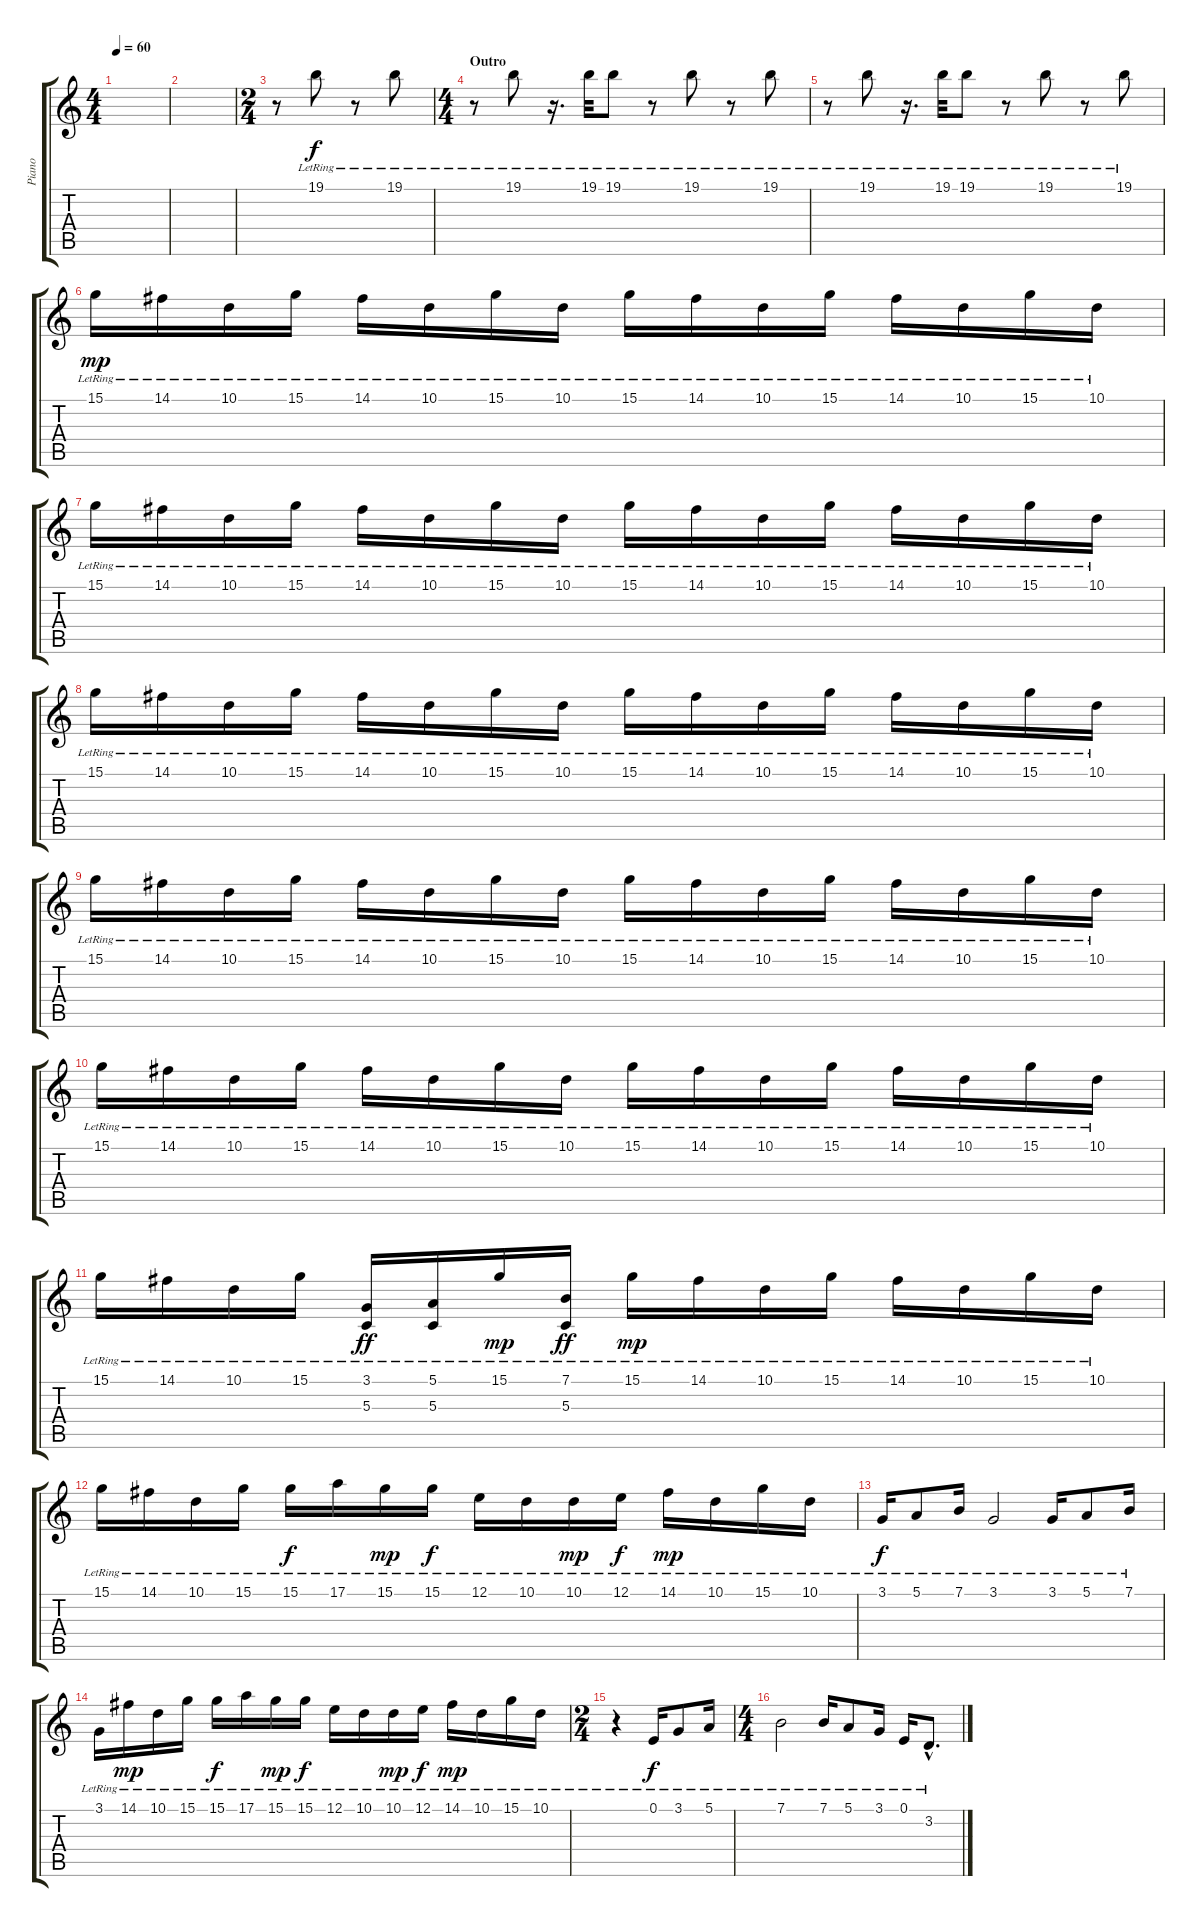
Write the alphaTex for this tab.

\track ("Piano" "Piano") {instrument brightacousticpiano}
\staff {score tabs}
\tuning (E4 B3 G3 D3 A2 E2) {hide}
\ts (4 4)
\tempo 60
\clef g2
\ks c
|
|
\ts (2 4)
r.8 19.1{lr}.8 r.8 19.1{lr}.8 |
\ts (4 4)
\section ("" "Outro")
r.8 19.1{lr}.8 r.16{d} 19.1{lr}.32 19.1{lr}.8 r.8 19.1{lr}.8 r.8 19.1{lr}.8 |
r.8 19.1{lr}.8 r.16{d} 19.1{lr}.32 19.1{lr}.8 r.8 19.1{lr}.8 r.8 19.1{lr}.8 |
15.1{lr}.16{dy mp} 14.1{lr}.16 10.1{lr}.16 15.1{lr}.16 14.1{lr}.16 10.1{lr}.16 15.1{lr}.16 10.1{lr}.16 15.1{lr}.16 14.1{lr}.16 10.1{lr}.16 15.1{lr}.16 14.1{lr}.16 10.1{lr}.16 15.1{lr}.16 10.1{lr}.16 |
15.1{lr}.16 14.1{lr}.16 10.1{lr}.16 15.1{lr}.16 14.1{lr}.16 10.1{lr}.16 15.1{lr}.16 10.1{lr}.16 15.1{lr}.16 14.1{lr}.16 10.1{lr}.16 15.1{lr}.16 14.1{lr}.16 10.1{lr}.16 15.1{lr}.16 10.1{lr}.16 |
15.1{lr}.16 14.1{lr}.16 10.1{lr}.16 15.1{lr}.16 14.1{lr}.16 10.1{lr}.16 15.1{lr}.16 10.1{lr}.16 15.1{lr}.16 14.1{lr}.16 10.1{lr}.16 15.1{lr}.16 14.1{lr}.16 10.1{lr}.16 15.1{lr}.16 10.1{lr}.16 |
15.1{lr}.16 14.1{lr}.16 10.1{lr}.16 15.1{lr}.16 14.1{lr}.16 10.1{lr}.16 15.1{lr}.16 10.1{lr}.16 15.1{lr}.16 14.1{lr}.16 10.1{lr}.16 15.1{lr}.16 14.1{lr}.16 10.1{lr}.16 15.1{lr}.16 10.1{lr}.16 |
15.1{lr}.16 14.1{lr}.16 10.1{lr}.16 15.1{lr}.16 14.1{lr}.16 10.1{lr}.16 15.1{lr}.16 10.1{lr}.16 15.1{lr}.16 14.1{lr}.16 10.1{lr}.16 15.1{lr}.16 14.1{lr}.16 10.1{lr}.16 15.1{lr}.16 10.1{lr}.16 |
15.1{lr}.16 14.1{lr}.16 10.1{lr}.16 15.1{lr}.16 (3.1{lr} 5.3{lr}).16{dy ff} (5.1{lr} 5.3{lr}).16 15.1{lr}.16{dy mp} (7.1{lr} 5.3{lr}).16{dy ff} 15.1{lr}.16{dy mp} 14.1{lr}.16 10.1{lr}.16 15.1{lr}.16 14.1{lr}.16 10.1{lr}.16 15.1{lr}.16 10.1{lr}.16 |
15.1{lr}.16 14.1{lr}.16 10.1{lr}.16 15.1{lr}.16 15.1{lr}.16{dy f} 17.1{lr}.16 15.1{lr}.16{dy mp} 15.1{lr}.16{dy f} 12.1{lr}.16 10.1{lr}.16 10.1{lr}.16{dy mp} 12.1{lr}.16{dy f} 14.1{lr}.16{dy mp} 10.1{lr}.16 15.1{lr}.16 10.1{lr}.16 |
3.1{lr}.16{dy f} 5.1{lr}.8 7.1{lr}.16 3.1{lr}.2 3.1{lr}.16 5.1{lr}.8 7.1{lr}.16 |
3.1{lr}.16 14.1{lr}.16{dy mp} 10.1{lr}.16 15.1{lr}.16 15.1{lr}.16{dy f} 17.1{lr}.16 15.1{lr}.16{dy mp} 15.1{lr}.16{dy f} 12.1{lr}.16 10.1{lr}.16 10.1{lr}.16{dy mp} 12.1{lr}.16{dy f} 14.1{lr}.16{dy mp} 10.1{lr}.16 15.1{lr}.16 10.1{lr}.16 |
\ts (2 4)
r.4 0.1{lr}.16{dy f} 3.1{lr}.8 5.1{lr}.16 |
\ts (4 4)
7.1{lr}.2 7.1{lr}.16 5.1{lr}.8 3.1{lr}.16 0.1{lr}.16 3.2{hac lr}.8{d}
